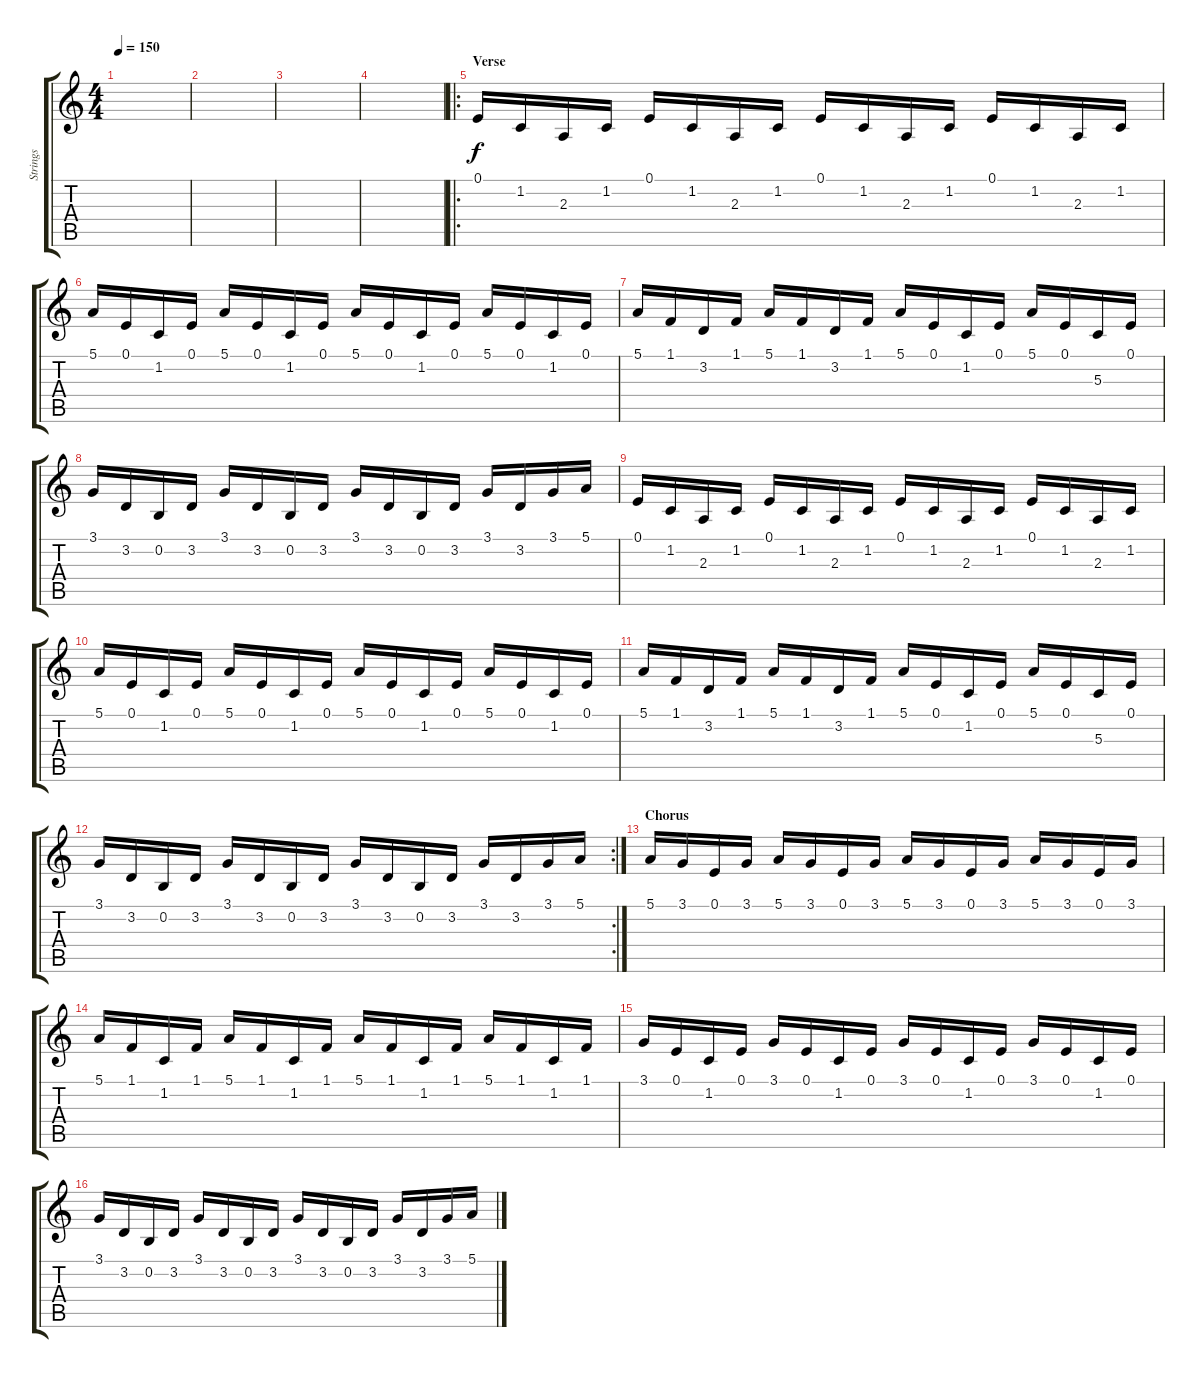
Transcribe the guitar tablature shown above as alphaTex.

\track ("Strings" "Strings") {instrument stringensemble1}
\staff {score tabs}
\tuning (E4 B3 G3 D3 A2 E2) {hide}
\ts (4 4)
\tempo 150
\clef g2
\ks c
|
|
|
|
\ro
\section ("" "Verse")
0.1.16 1.2.16 2.3.16 1.2.16 0.1.16 1.2.16 2.3.16 1.2.16 0.1.16 1.2.16 2.3.16 1.2.16 0.1.16 1.2.16 2.3.16 1.2.16 |
5.1.16 0.1.16 1.2.16 0.1.16 5.1.16 0.1.16 1.2.16 0.1.16 5.1.16 0.1.16 1.2.16 0.1.16 5.1.16 0.1.16 1.2.16 0.1.16 |
5.1.16 1.1.16 3.2.16 1.1.16 5.1.16 1.1.16 3.2.16 1.1.16 5.1.16 0.1.16 1.2.16 0.1.16 5.1.16 0.1.16 5.3.16 0.1.16 |
3.1.16 3.2.16 0.2.16 3.2.16 3.1.16 3.2.16 0.2.16 3.2.16 3.1.16 3.2.16 0.2.16 3.2.16 3.1.16 3.2.16 3.1.16 5.1.16 |
0.1.16 1.2.16 2.3.16 1.2.16 0.1.16 1.2.16 2.3.16 1.2.16 0.1.16 1.2.16 2.3.16 1.2.16 0.1.16 1.2.16 2.3.16 1.2.16 |
5.1.16 0.1.16 1.2.16 0.1.16 5.1.16 0.1.16 1.2.16 0.1.16 5.1.16 0.1.16 1.2.16 0.1.16 5.1.16 0.1.16 1.2.16 0.1.16 |
5.1.16 1.1.16 3.2.16 1.1.16 5.1.16 1.1.16 3.2.16 1.1.16 5.1.16 0.1.16 1.2.16 0.1.16 5.1.16 0.1.16 5.3.16 0.1.16 |
\rc 2
3.1.16 3.2.16 0.2.16 3.2.16 3.1.16 3.2.16 0.2.16 3.2.16 3.1.16 3.2.16 0.2.16 3.2.16 3.1.16 3.2.16 3.1.16 5.1.16 |
\section ("" "Chorus")
5.1.16 3.1.16 0.1.16 3.1.16 5.1.16 3.1.16 0.1.16 3.1.16 5.1.16 3.1.16 0.1.16 3.1.16 5.1.16 3.1.16 0.1.16 3.1.16 |
5.1.16 1.1.16 1.2.16 1.1.16 5.1.16 1.1.16 1.2.16 1.1.16 5.1.16 1.1.16 1.2.16 1.1.16 5.1.16 1.1.16 1.2.16 1.1.16 |
3.1.16 0.1.16 1.2.16 0.1.16 3.1.16 0.1.16 1.2.16 0.1.16 3.1.16 0.1.16 1.2.16 0.1.16 3.1.16 0.1.16 1.2.16 0.1.16 |
3.1.16 3.2.16 0.2.16 3.2.16 3.1.16 3.2.16 0.2.16 3.2.16 3.1.16 3.2.16 0.2.16 3.2.16 3.1.16 3.2.16 3.1.16 5.1.16
